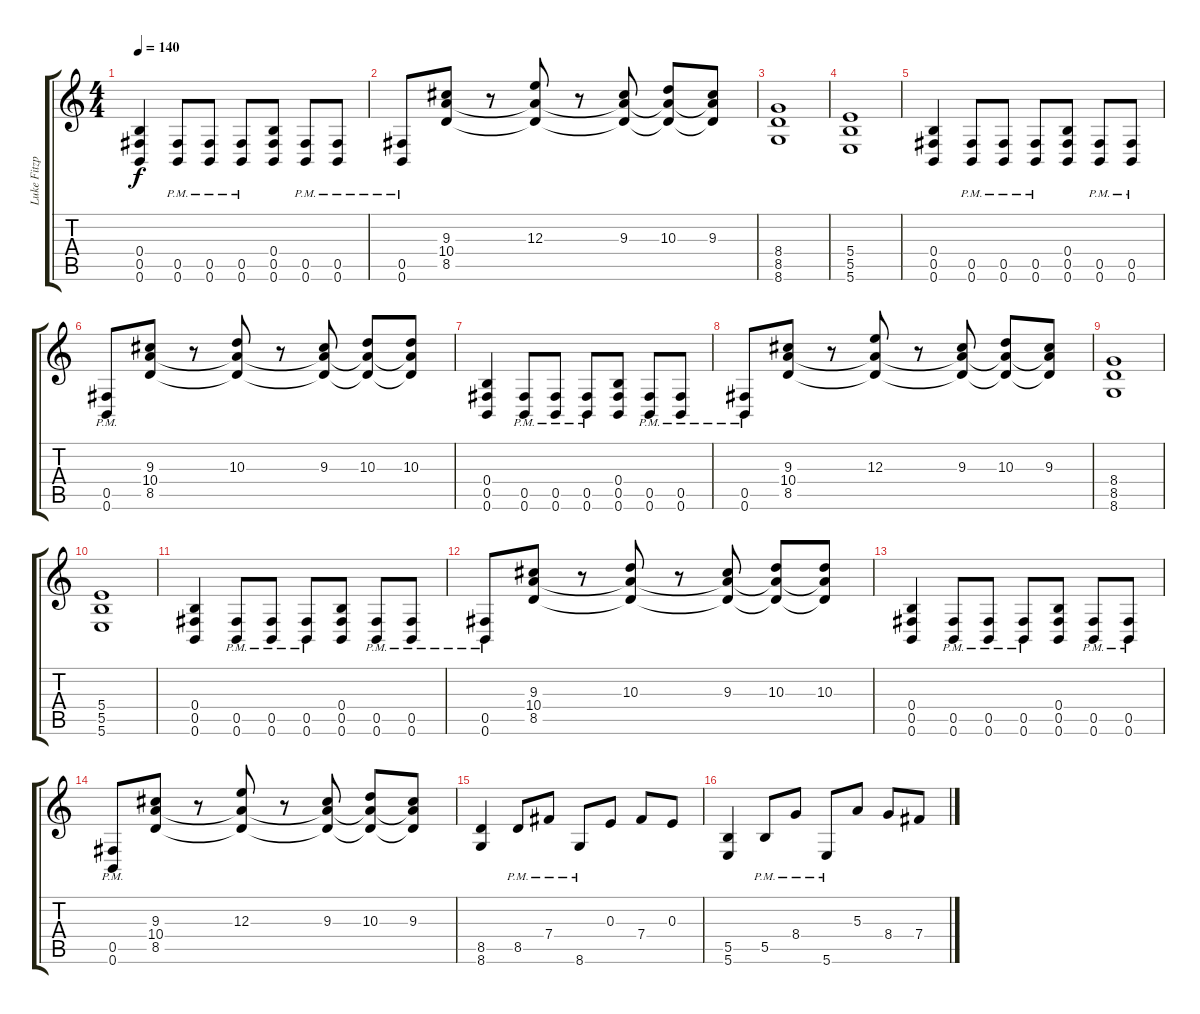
\track ("Luke Fitzpatrick" "Luke Fitzp") {instrument distortionguitar}
\staff {score tabs}
\tuning (Db4 Ab3 E3 B2 Gb2 B1) {hide}
\ts (4 4)
\tempo 140
\clef g2
\ks c
(0.4 0.5 0.6).4{dy f} (0.5{pm} 0.6).8 (0.5{pm} 0.6).8 (0.5{pm} 0.6).8 (0.4 0.5 0.6).8 (0.5{pm} 0.6).8 (0.5{pm} 0.6).8 |
(0.5 0.6{pm}).8 (9.3 10.4 8.5).8 r.8 (12.3 10.4{t} 8.5{t}).8 r.8 (9.3 10.4{t} 8.5{t}).8 (10.3 10.4{t} 8.5{t}).8 (9.3 10.4{t} 8.5{t}).8 |
(8.4 8.5 8.6).1 |
(5.4 5.5 5.6).1 |
(0.4 0.5 0.6).4 (0.5 0.6{pm}).8 (0.5 0.6{pm}).8 (0.5 0.6{pm}).8 (0.4 0.5 0.6).8 (0.5 0.6{pm}).8 (0.5 0.6{pm}).8 |
(0.5{pm} 0.6).8 (9.3 10.4 8.5).8 r.8 (10.3 10.4{t} 8.5{t}).8 r.8 (9.3 10.4{t} 8.5{t}).8 (10.3 10.4{t} 8.5{t}).8 (10.3 10.4{t} 8.5{t}).8 |
(0.4 0.5 0.6).4 (0.5{pm} 0.6).8 (0.5{pm} 0.6).8 (0.5{pm} 0.6).8 (0.4 0.5 0.6).8 (0.5{pm} 0.6).8 (0.5{pm} 0.6).8 |
(0.5 0.6{pm}).8 (9.3 10.4 8.5).8 r.8 (12.3 10.4{t} 8.5{t}).8 r.8 (9.3 10.4{t} 8.5{t}).8 (10.3 10.4{t} 8.5{t}).8 (9.3 10.4{t} 8.5{t}).8 |
(8.4 8.5 8.6).1 |
(5.4 5.5 5.6).1 |
(0.4 0.5 0.6).4 (0.5 0.6{pm}).8 (0.5 0.6{pm}).8 (0.5 0.6{pm}).8 (0.4 0.5 0.6).8 (0.5 0.6{pm}).8 (0.5 0.6{pm}).8 |
(0.5{pm} 0.6).8 (9.3 10.4 8.5).8 r.8 (10.3 10.4{t} 8.5{t}).8 r.8 (9.3 10.4{t} 8.5{t}).8 (10.3 10.4{t} 8.5{t}).8 (10.3 10.4{t} 8.5{t}).8 |
(0.4 0.5 0.6).4 (0.5{pm} 0.6).8 (0.5{pm} 0.6).8 (0.5{pm} 0.6).8 (0.4 0.5 0.6).8 (0.5{pm} 0.6).8 (0.5{pm} 0.6).8 |
(0.5 0.6{pm}).8 (9.3 10.4 8.5).8 r.8 (12.3 10.4{t} 8.5{t}).8 r.8 (9.3 10.4{t} 8.5{t}).8 (10.3 10.4{t} 8.5{t}).8 (9.3 10.4{t} 8.5{t}).8 |
(8.5 8.6).4 8.5{pm}.8 7.4{pm}.8 8.6{pm}.8 0.3.8 7.4.8 0.3.8 |
(5.5 5.6).4 5.5{pm}.8 8.4{pm}.8 5.6{pm}.8 5.3.8 8.4.8 7.4.8
